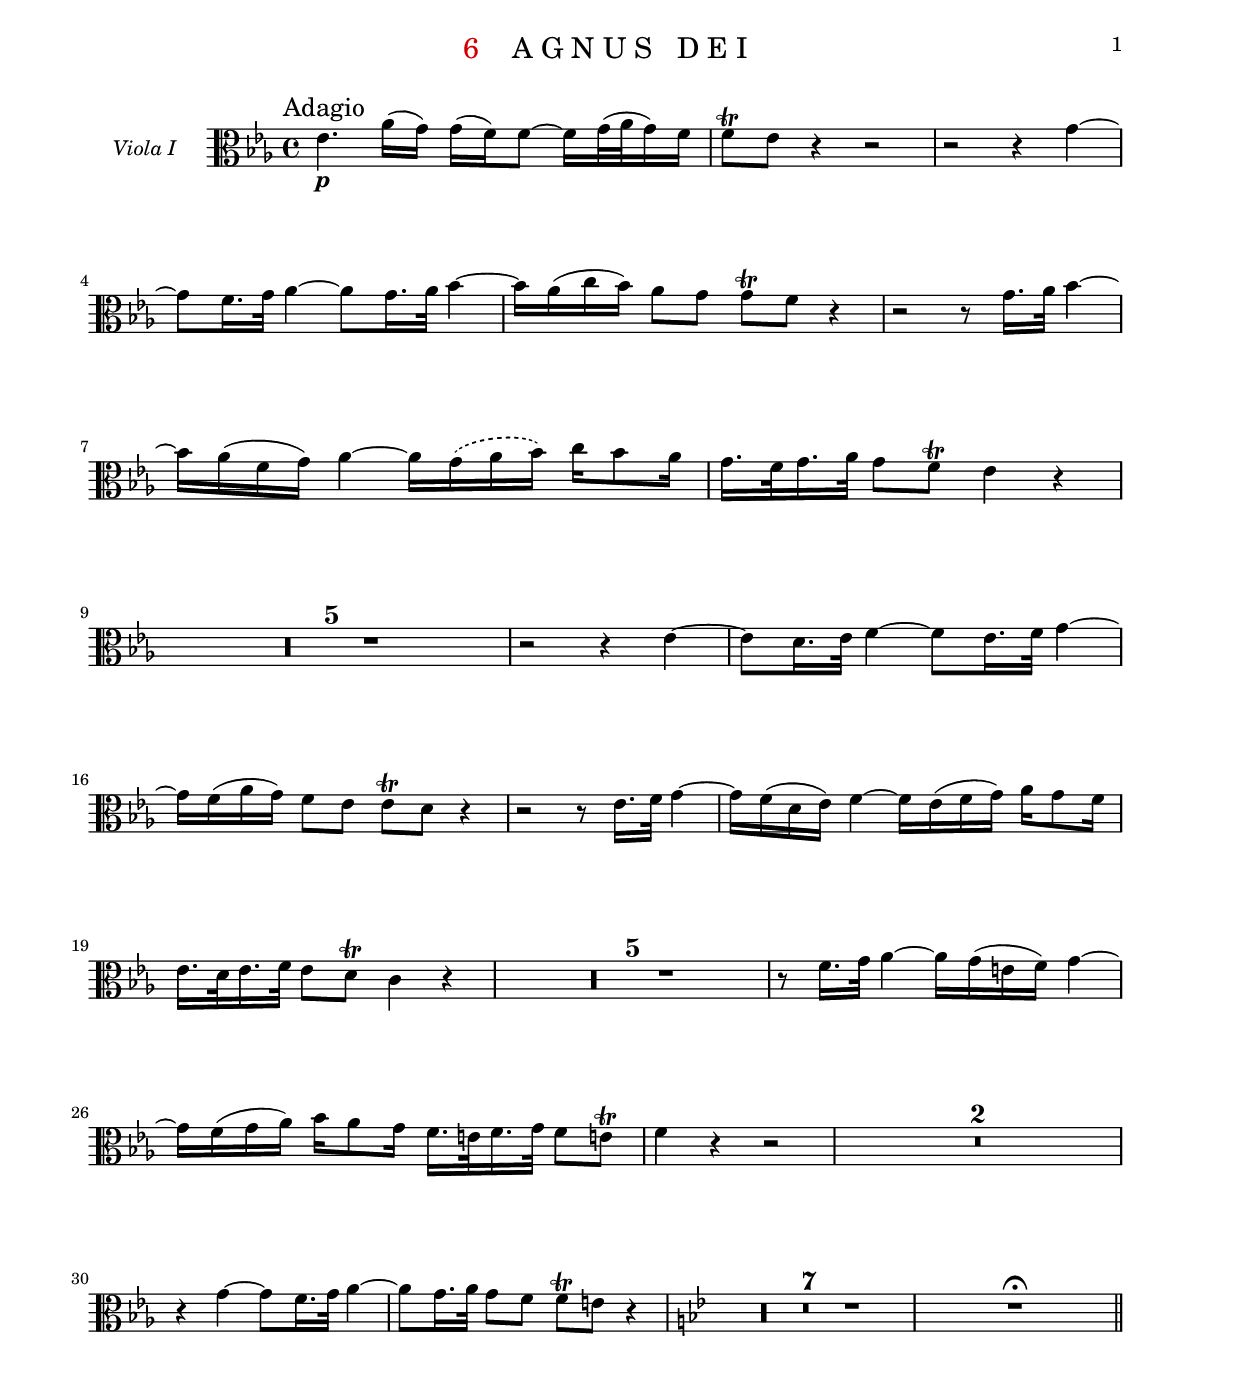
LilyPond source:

% (c) 2020 by Wolfgang Esser-Skala.
% This file is licensed under the Creative Commons Attribution-NonCommercial-ShareAlike 4.0 International License.
% To view a copy of this license, visit http://creativecommons.org/licenses/by-nc-sa/4.0/.

\version "2.18.0"

\include "../definitions.ly"

\paper {
	indent = 2\cm
	top-margin = 1.5\cm
	system-separator-markup = ##f
	system-system-spacing =
    #'((basic-distance . 18)
       (minimum-distance . 18)
       (padding . -100)
       (stretchability . 0))

	top-system-spacing =
    #'((basic-distance . 12)
       (minimum-distance . 12)
       (padding . -100)
       (stretchability . 0))

	top-markup-spacing =
    #'((basic-distance . 0)
       (minimum-distance . 0)
       (padding . -100)
       (stretchability . 0))

	markup-system-spacing =
    #'((basic-distance . 12)
       (minimum-distance . 12)
       (padding . -100)
       (stretchability . 0))

	systems-per-page = #9
}

#(set-global-staff-size 17.82)

\layout {
	\context {
		\Staff
		instrumentName = "Viola I"
	}
}

\book {
	\bookpart {
		\header {
			number = "6"
			title = "A G N U S   D E I"
		}
		\paper { systems-per-page = #8 }
		\score {
			<<
				\new Staff { \AgnusDeiViolaI }
			>>
		}
	}

}
